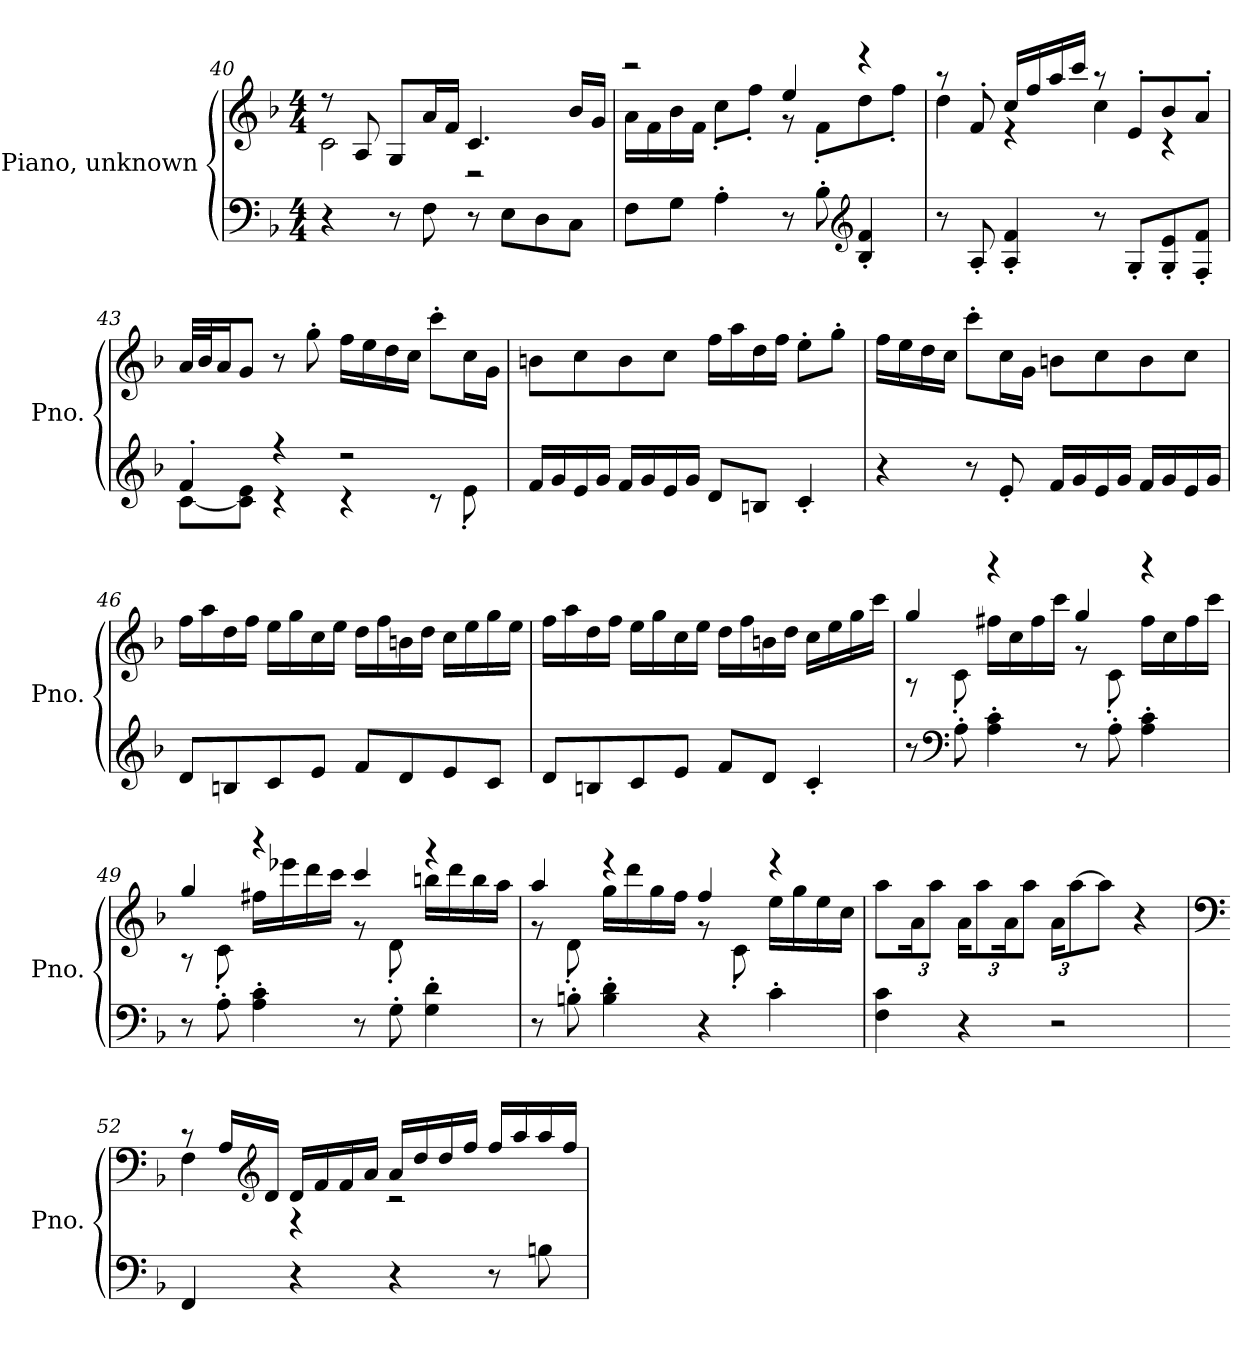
**kern	**kern
*part1	*part1
*staff2	*staff1
*I"Piano, unknown	*
*I'Pno.	*
!!LO:PB:g=z
*clefF4	*clefG2
*k[b-]	*k[b-]
*M4/4	*M4/4
=40	=40
*	*^
4r	8r	2c\
.	8A/	.
8r	8G/L	.
8F\	16a/L	.
.	16f/JJ	.
8r	4.c/	2r
8E\L	.	.
8D\	.	.
8C\J	16b-/LL	.
.	16g/JJ	.
=41	=41	=41
8F\L	2r	16a\LL
.	.	16f\
8G\J	.	16b-\
.	.	16f\JJ
4A'\	.	8cc'\L
.	.	8ff'\J
8r	4ee/	8r
8B-'\	.	8f'\L
*clefG2	*	*
4B-/' 4f/'	4r	8dd\
.	.	8ff'\J
=42	=42	=42
8r	8r	4dd\
8A'/	8f'/	.
4A/' 4f/'	16cc/LL	4r
.	16ff/	.
.	16aa/	.
.	16ccc/JJ	.
8r	8r	4cc\
8G'/L	8e'/L	.
8G/' 8e/'	8b-/	4r
8F/' 8f/'J	8a'/J	.
*	*v	*v
!!LO:LB:g=z
=43	=43
*^	*
4f'/	[8c\L	32a/LLL
.	.	32b-/J
.	.	16a/J
.	8c\] 8e\J	8g/J
4r	4r	8r
.	.	8gg'\
2r	4r	16ff\LL
.	.	16ee\
.	.	16dd\
.	.	16cc\JJ
.	8r	8ccc'\L
.	8e'\	16cc\L
.	.	16g\JJ
*v	*v	*
=44	=44
16f/LL	8bn\L
16g/	.
16e/	8cc\
16g/JJ	.
16f/LL	8b\
16g/	.
16e/	8cc\J
16g/JJ	.
8d/L	16ff\LL
.	16aa\
8Bn/J	16dd\
.	16ff\JJ
4c'/	8ee'\L
.	8gg'\J
=45	=45
4r	16ff\LL
.	16ee\
.	16dd\
.	16cc\JJ
8r	8ccc'\L
8e'/	16cc\L
.	16g\JJ
16f/LL	8bn\L
16g/	.
16e/	8cc\
16g/JJ	.
16f/LL	8b\
16g/	.
16e/	8cc\J
16g/JJ	.
!!LO:LB:g=z
=46	=46
8d/L	16ff\LL
.	16aa\
8Bn/	16dd\
.	16ff\JJ
8c/	16ee\LL
.	16gg\
8e/J	16cc\
.	16ee\JJ
8f/L	16dd\LL
.	16ff\
8d/	16bn\
.	16dd\JJ
8e/	16cc\LL
.	16ee\
8c/J	16gg\
.	16ee\JJ
=47	=47
8d/L	16ff\LL
.	16aa\
8Bn/	16dd\
.	16ff\JJ
8c/	16ee\LL
.	16gg\
8e/J	16cc\
.	16ee\JJ
8f/L	16dd\LL
.	16ff\
8d/J	16bn\
.	16dd\JJ
4c'/	16cc\LL
.	16ee\
.	16gg\
.	16ccc\JJ
!!LO:LB:g=z
=48	=48
*	*^
8r	4gg/	8r
*clefF4	*	*
8A'\	.	8c'\
4A\' 4c\'	4r	16ff#X\LL
.	.	16cc\
.	.	16ff#\
.	.	16ccc\JJ
8r	4gg/	8r
8A'\	.	8c'\
4A\' 4c\'	4r	16ff#\LL
.	.	16cc\
.	.	16ff#\
.	.	16ccc\JJ
=49	=49	=49
8r	4gg/	8r
8A'\	.	8c'\
4A\' 4c\'	4r	16ff#X\LL
.	.	16eee-X\
.	.	16ddd\
.	.	16ccc\JJ
8r	4ccc/	8r
8G'\	.	8d'\
4G\' 4d\'	4r	16bbn\LL
.	.	16ddd\
.	.	16bb\
.	.	16aa\JJ
=50	=50	=50
8r	4aa/	8r
8Bn'\	.	8d'\
4B\' 4d\'	4r	16gg\LL
.	.	16ddd\
.	.	16gg\
.	.	16ff\JJ
4r	4ff/	8r
.	.	8c'\
4c'\	4r	16ee\LL
.	.	16gg\
.	.	16ee\
.	.	16cc\JJ
*	*v	*v
!!LO:LB:g=z
=51	=51
4F\ 4c\	8aa\L
*	*Xbrackettup
.	24a\K
.	12aa\J
4r	24a\KL
.	12aa\
.	24a\K
.	12aa\J
2r	24a\KL
.	[12aa\
.	8aa\J]
.	4r
=52	=52
*	*clefF4
*	*^
4FF/	8r	4F\
.	16A/LL	.
*	*clefG2	*
.	16d/JJ	.
4r	16d/LL	4r
.	16f/	.
.	16f/	.
.	16a/JJ	.
4r	16a/LL	2r
.	16dd/	.
.	16dd/	.
.	16ff/JJ	.
8r	16ff/LL	.
.	16aa/	.
8Bn\	16aa/	.
.	16ff/JJ	.
*	*v	*v
=	=
*-	*-
